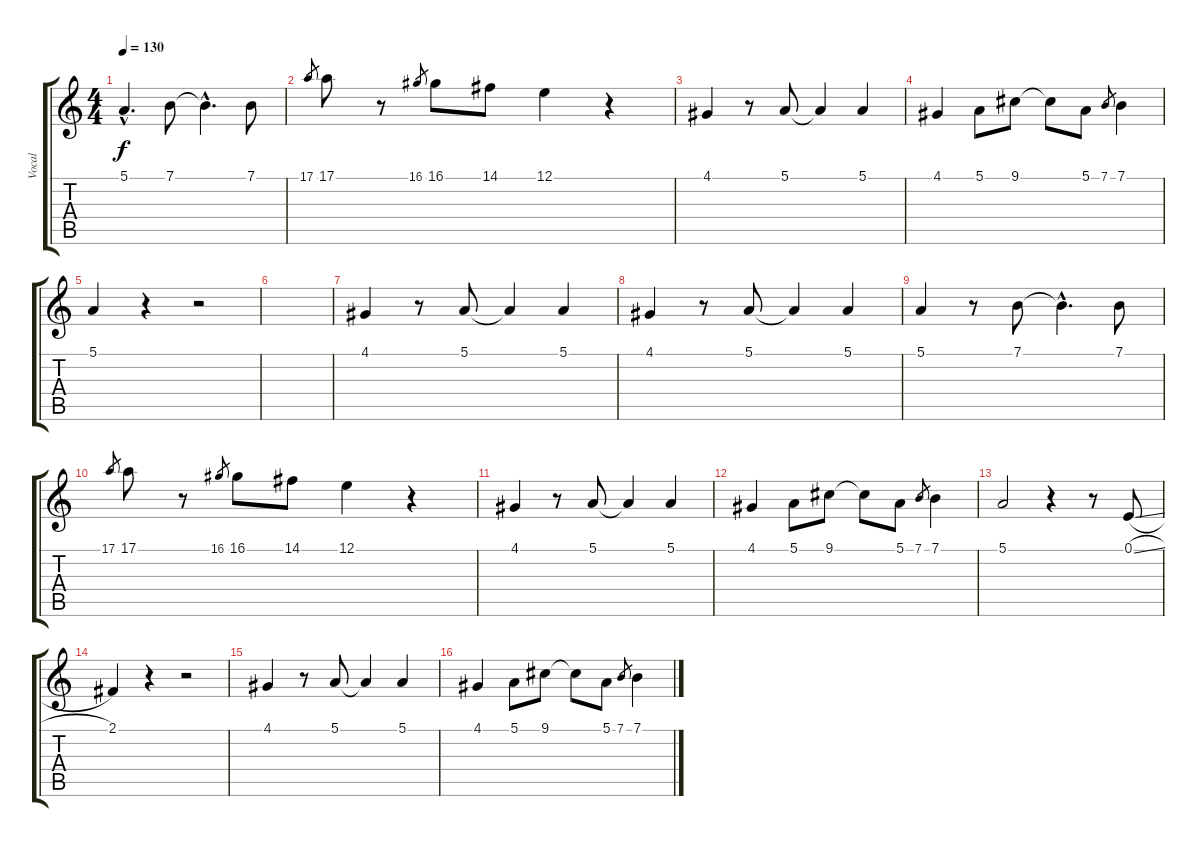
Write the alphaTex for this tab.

\track ("Vocal" "Vocal") {instrument bassoon}
\staff {score tabs}
\tuning (E4 B3 G3 D3 A2 E2) {hide}
\ts (4 4)
\tempo 130
\clef g2
\ks c
5.1{hac}.4{d dy f} 7.1.8 7.1{hac t}.4{d} 7.1.8 |
17.1.8{gr} 17.1.8 r.8 16.1.8{gr} 16.1.8 14.1.8 12.1.4 r.4 |
4.1.4 r.8 5.1.8 5.1{t}.4 5.1.4 |
4.1.4 5.1.8 9.1.8 9.1{t}.8 5.1.8 7.1.8{gr} 7.1.4 |
5.1.4 r.4 r.2 |
|
4.1.4 r.8 5.1.8 5.1{t}.4 5.1.4 |
4.1.4 r.8 5.1.8 5.1{t}.4 5.1.4 |
5.1.4 r.8 7.1.8 7.1{hac t}.4{d} 7.1.8 |
17.1.8{gr} 17.1.8 r.8 16.1.8{gr} 16.1.8 14.1.8 12.1.4 r.4 |
4.1.4 r.8 5.1.8 5.1{t}.4 5.1.4 |
4.1.4 5.1.8 9.1.8 9.1{t}.8 5.1.8 7.1.8{gr} 7.1.4 |
5.1.2 r.4 r.8 0.1{sl}.8 |
2.1.4 r.4 r.2 |
4.1.4 r.8 5.1.8 5.1{t}.4 5.1.4 |
4.1.4 5.1.8 9.1.8 9.1{t}.8 5.1.8 7.1.8{gr} 7.1.4
